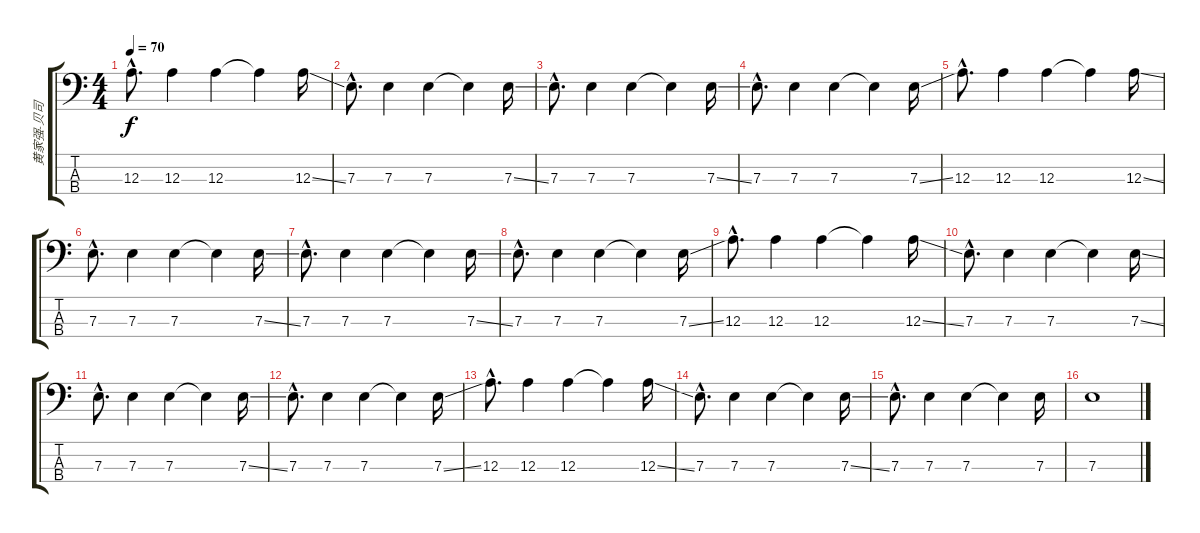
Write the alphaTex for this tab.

\track ("黄家强-贝司" "黄家强-贝司") {instrument electricbassfinger}
\staff {score tabs}
\tuning (G2 D2 A1 E1) {hide}
\ts (4 4)
\tempo 70
\clef f4
\ks c
12.3{hac}.8{d dy f} 12.3.4 12.3.4 12.3{t}.4 12.3{ss}.16 |
7.3{hac}.8{d} 7.3.4 7.3.4 7.3{t}.4 7.3{ss}.16 |
7.3{hac}.8{d} 7.3.4 7.3.4 7.3{t}.4 7.3{ss}.16 |
7.3{hac}.8{d} 7.3.4 7.3.4 7.3{t}.4 7.3{ss}.16 |
12.3{hac}.8{d} 12.3.4 12.3.4 12.3{t}.4 12.3{ss}.16 |
7.3{hac}.8{d} 7.3.4 7.3.4 7.3{t}.4 7.3{ss}.16 |
7.3{hac}.8{d} 7.3.4 7.3.4 7.3{t}.4 7.3{ss}.16 |
7.3{hac}.8{d} 7.3.4 7.3.4 7.3{t}.4 7.3{ss}.16 |
12.3{hac}.8{d} 12.3.4 12.3.4 12.3{t}.4 12.3{ss}.16 |
7.3{hac}.8{d} 7.3.4 7.3.4 7.3{t}.4 7.3{ss}.16 |
7.3{hac}.8{d} 7.3.4 7.3.4 7.3{t}.4 7.3{ss}.16 |
7.3{hac}.8{d} 7.3.4 7.3.4 7.3{t}.4 7.3{ss}.16 |
12.3{hac}.8{d} 12.3.4 12.3.4 12.3{t}.4 12.3{ss}.16 |
7.3{hac}.8{d} 7.3.4 7.3.4 7.3{t}.4 7.3{ss}.16 |
7.3{hac}.8{d} 7.3.4 7.3.4 7.3{t}.4 7.3.16 |
7.3.1
